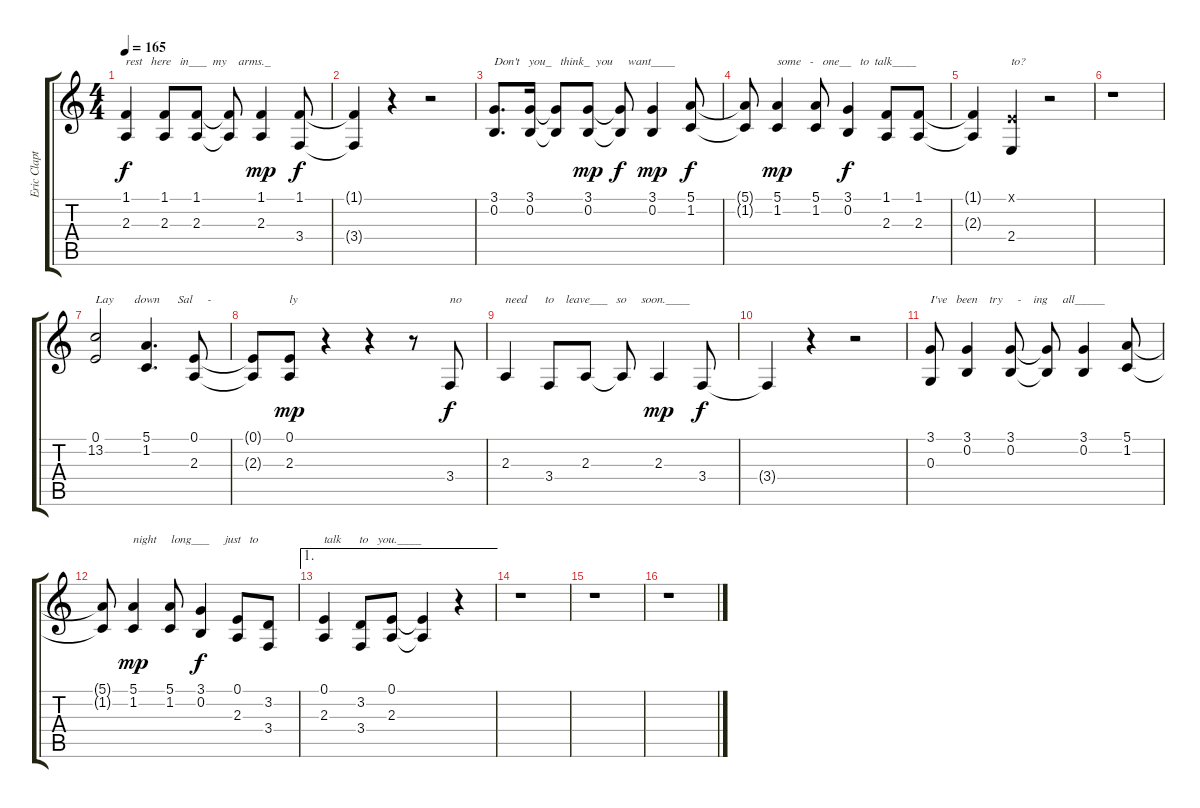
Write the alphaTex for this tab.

\track ("Eric Clapton Voice" "Eric Clapt") {instrument oboe}
\staff {score tabs}
\tuning (E4 B3 G3 D3 A2 E2) {hide}
\ts (4 4)
\tempo 165
\clef g2
\ks c
(1.1 2.3).4{txt "rest   here   in___  my    arms._" dy f} (1.1 2.3).8 (1.1 2.3).8 (1.1{t} 2.3{t}).8 (1.1 2.3).4{dy mp} (1.1 3.4).8{dy f} |
(1.1{t} 3.4{t}).4 r.4 r.2 |
(3.1 0.2).8{d txt "Don't   you_   think_  you     want____"} (3.1 0.2).16 (3.1{t} 0.2{t}).8 (3.1 0.2).8{dy mp} (3.1{t} 0.2{t}).8{dy f} (3.1 0.2).4{dy mp} (5.1 1.2).8{dy f} |
(5.1{t} 1.2{t}).8 (5.1 1.2).4{txt "some   -   one__   to  talk____" dy mp} (5.1 1.2).8 (3.1 0.2).4{dy f} (1.1 2.3).8 (1.1 2.3).8 |
(1.1{t} 2.3{t}).4 (0.1{x} 2.4).4{txt "to?"} r.2 |
r.1 |
(0.1 13.2).2{txt "Lay       down      Sal     - "} (5.1 1.2).4{d} (0.1 2.3).8 |
(0.1{t} 2.3{t}).8 (0.1 2.3).8{txt "ly" dy mp} r.4 r.4 r.8 3.4.8{txt "no" dy f} |
2.3.4{txt "need      to    leave___   so     soon.____"} 3.4.8 2.3.8 2.3{t}.8 2.3.4{dy mp} 3.4.8{dy f} |
3.4{t}.4 r.4 r.2 |
(3.1 0.3).8{txt "I've   been    try     -    ing     all_____"} (3.1 0.2).4 (3.1 0.2).8 (3.1{t} 0.2{t}).8 (3.1 0.2).4 (5.1 1.2).8 |
(5.1{t} 1.2{t}).8 (5.1 1.2).4{txt "night     long___     just   to" dy mp} (5.1 1.2).8 (3.1 0.2).4{dy f} (0.1 2.3).8 (3.2 3.4).8 |
\ae 1
(0.1 2.3).4{txt "talk      to   you.____"} (3.2 3.4).8 (0.1 2.3).8 (0.1{t} 2.3{t}).4 r.4 |
r.1 |
r.1 |
r.1
